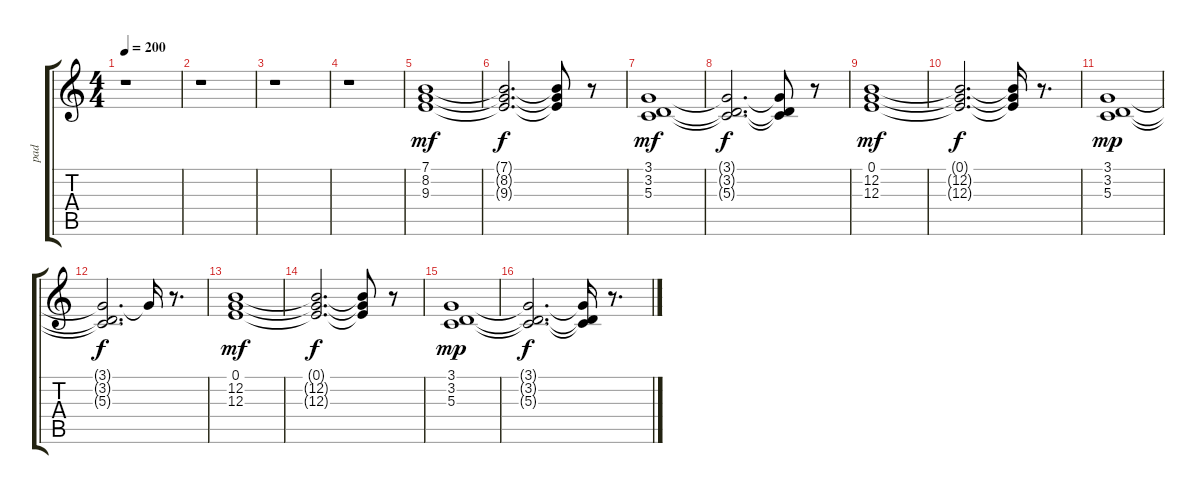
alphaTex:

\track ("pad" "pad") {instrument pad2warm}
\staff {score tabs}
\tuning (E4 B3 G3 D3 A2 E2) {hide}
\ts (4 4)
\tempo 200
\clef g2
\ks c
r.1{dy mf} |
r.1 |
r.1 |
r.1 |
(7.1 8.2 9.3).1 |
(7.1{t} 8.2{t} 9.3{t}).2{d dy f} (7.1{t} 8.2{t} 9.3{t}).8 r.8 |
(3.1 3.2 5.3).1{dy mf} |
(3.1{t} 3.2{t} 5.3{t}).2{d dy f} (3.1{t} 3.2{t} 5.3{t}).8 r.8 |
(0.1 12.2 12.3).1{dy mf} |
(0.1{t} 12.2{t} 12.3{t}).2{d dy f} (0.1{t} 12.2{t} 12.3{t}).16 r.8{d} |
(3.1 3.2 5.3).1{dy mp} |
(3.1{t} 3.2{t} 5.3{t}).2{d dy f} 3.1{t}.16 r.8{d} |
(0.1 12.2 12.3).1{dy mf} |
(0.1{t} 12.2{t} 12.3{t}).2{d dy f} (0.1{t} 12.2{t} 12.3{t}).8 r.8 |
(3.1 3.2 5.3).1{dy mp} |
(3.1{t} 3.2{t} 5.3{t}).2{d dy f} (3.1{t} 3.2{t} 5.3{t}).16 r.8{d}
